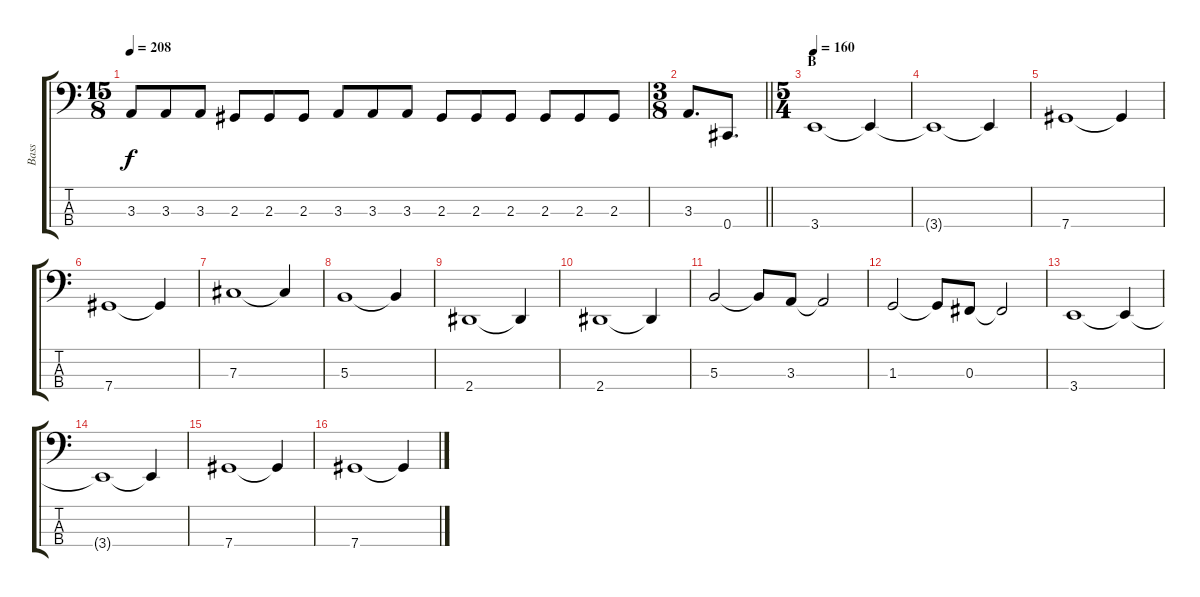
\track ("Bass" "Bass") {instrument electricbassfinger}
\staff {score tabs}
\tuning (E2 B1 Gb1 Db1) {hide}
\ts (15 8)
\tempo 208
\clef f4
\ks c
3.3.8{dy f} 3.3.8 3.3.8 2.3.8 2.3.8 2.3.8 3.3.8 3.3.8 3.3.8 2.3.8 2.3.8 2.3.8 2.3.8 2.3.8 2.3.8 |
\ts (3 8)
\barLineRight lightlight
3.3.8{d} 0.4.8{d} |
\ts (5 4)
\section ("" "B")
\tempo 160
3.4.1 3.4{t}.4 |
3.4{t}.1 3.4{t}.4 |
7.4.1 7.4{t}.4 |
7.4.1 7.4{t}.4 |
7.3.1 7.3{t}.4 |
5.3.1 5.3{t}.4 |
2.4.1 2.4{t}.4 |
2.4.1 2.4{t}.4 |
5.3.2 5.3{t}.8 3.3.8 3.3{t}.2 |
1.3.2 1.3{t}.8 0.3.8 0.3{t}.2 |
3.4.1 3.4{t}.4 |
3.4{t}.1 3.4{t}.4 |
7.4.1 7.4{t}.4 |
7.4.1 7.4{t}.4
